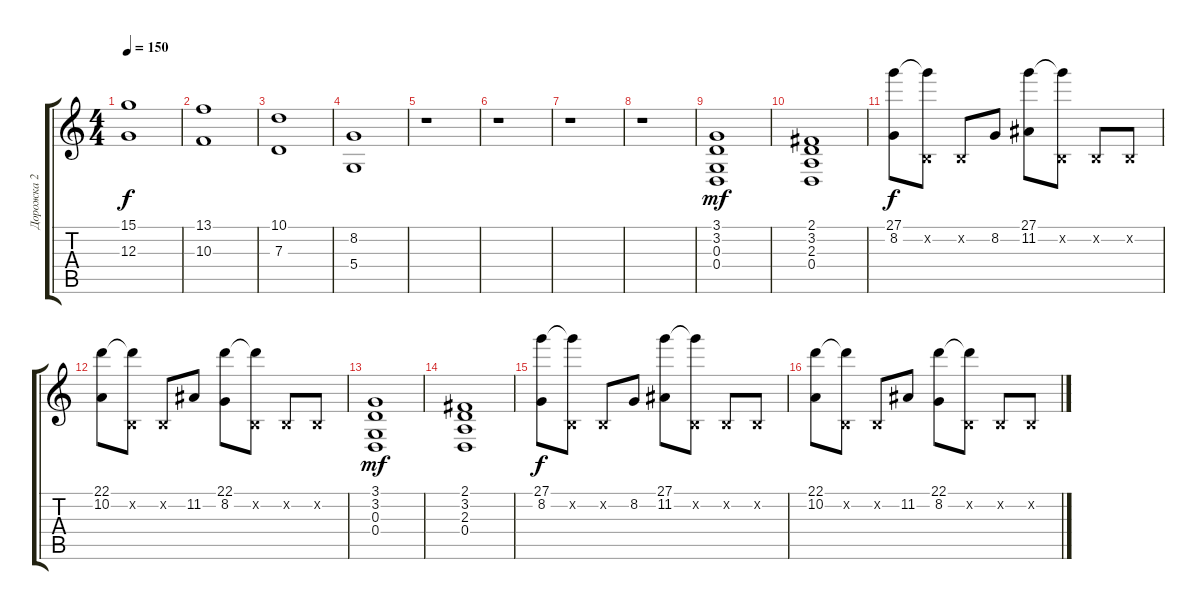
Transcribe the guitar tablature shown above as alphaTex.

\track ("Дорожка 2" "Дорожка 2") {instrument stringensemble1}
\staff {score tabs}
\tuning (E4 B3 G3 D3 A2 E2) {hide}
\ts (4 4)
\tempo 150
\clef g2
\ks c
(15.1 12.3).1{dy f} |
(13.1 10.3).1 |
(10.1 7.3).1 |
(8.2 5.4).1 |
r.1 |
r.1 |
r.1 |
r.1 |
(3.1 3.2 0.3 0.4).1{dy mf} |
(2.1 3.2 2.3 0.4).1 |
(27.1 8.2).8{dy f} (27.1{t} 0.2{x}).8 0.2{x}.8 8.2.8 (27.1 11.2).8 (27.1{t} 0.2{x}).8 0.2{x}.8 0.2{x}.8 |
(22.1 10.2).8 (22.1{t} 0.2{x}).8 0.2{x}.8 11.2.8 (22.1 8.2).8 (22.1{t} 0.2{x}).8 0.2{x}.8 0.2{x}.8 |
(3.1 3.2 0.3 0.4).1{dy mf} |
(2.1 3.2 2.3 0.4).1 |
(27.1 8.2).8{dy f} (27.1{t} 0.2{x}).8 0.2{x}.8 8.2.8 (27.1 11.2).8 (27.1{t} 0.2{x}).8 0.2{x}.8 0.2{x}.8 |
(22.1 10.2).8 (22.1{t} 0.2{x}).8 0.2{x}.8 11.2.8 (22.1 8.2).8 (22.1{t} 0.2{x}).8 0.2{x}.8 0.2{x}.8
